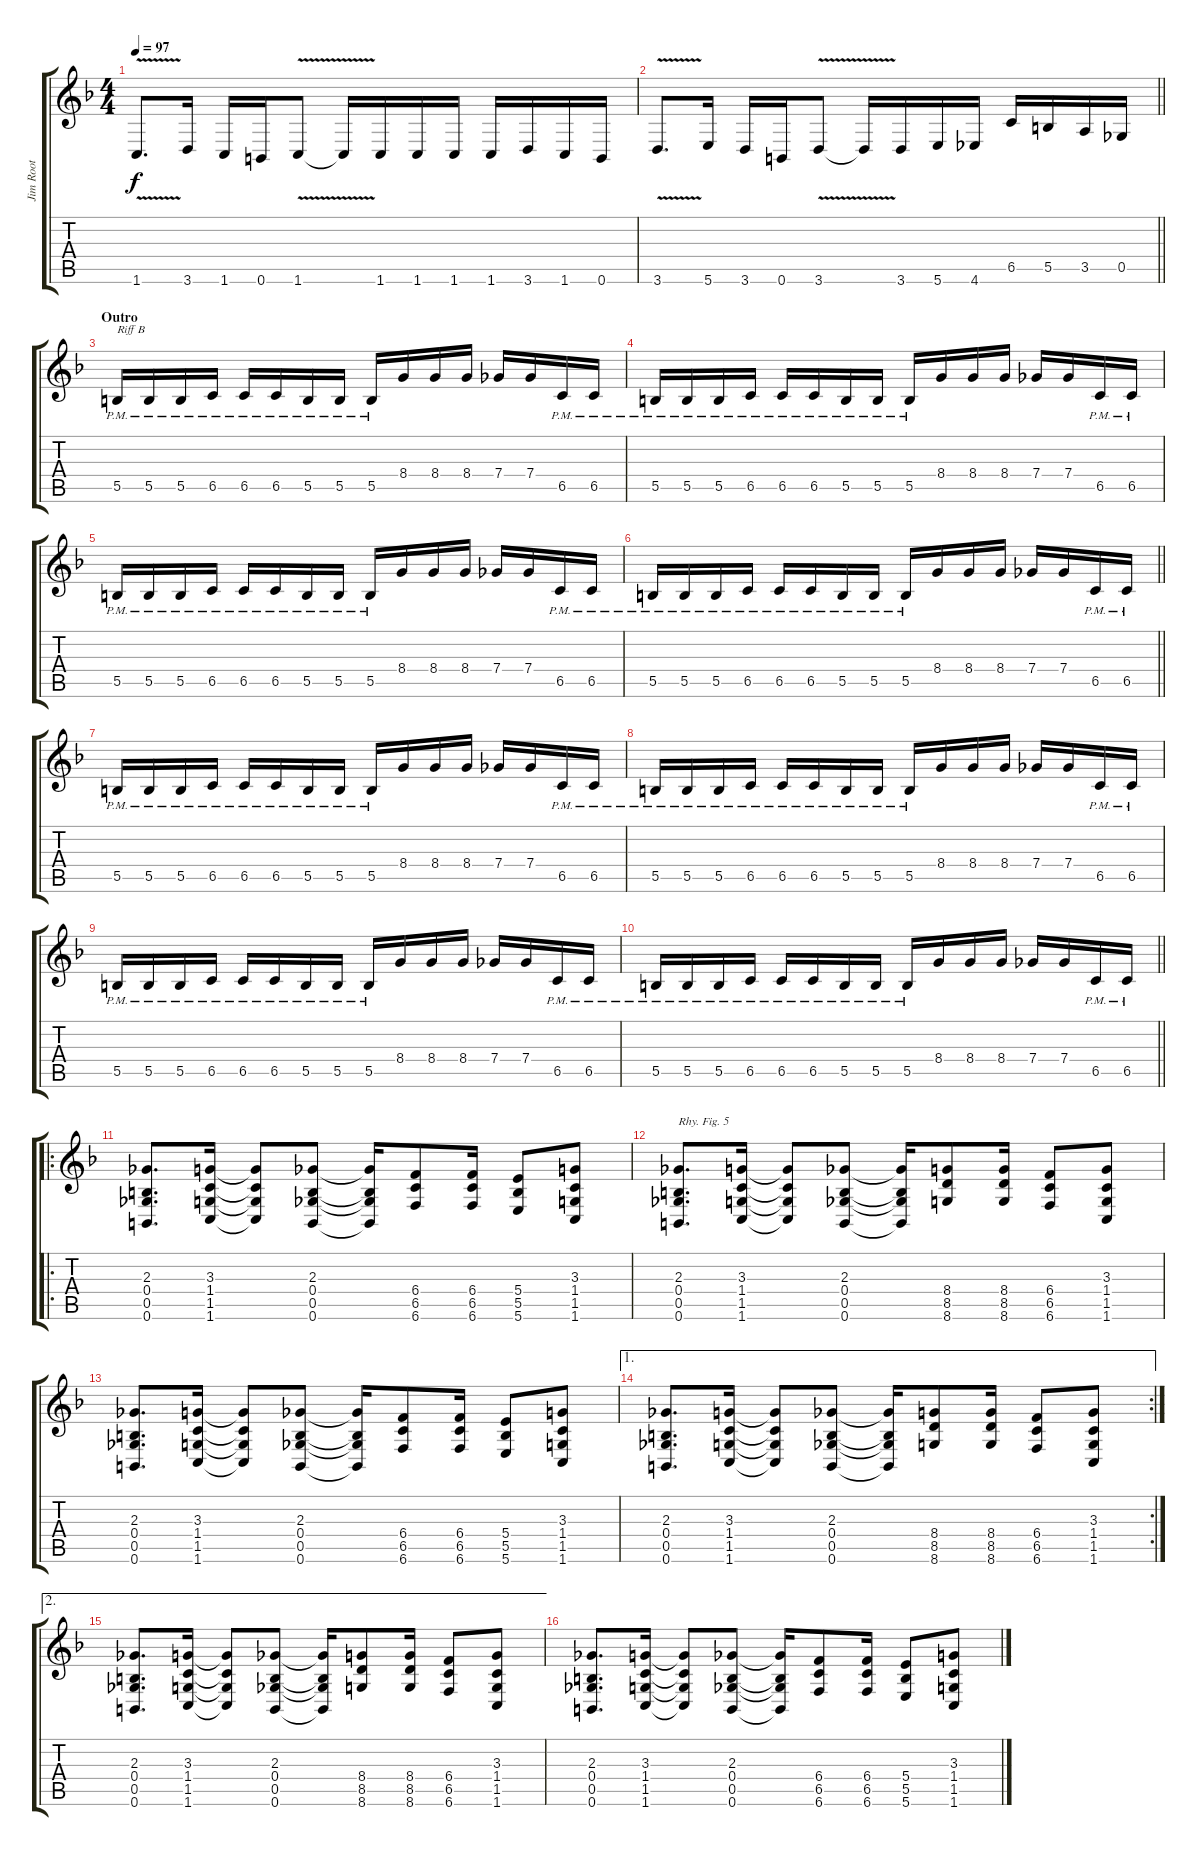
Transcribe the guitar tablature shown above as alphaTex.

\track ("Jim Root" "Jim Root") {instrument overdrivenguitar}
\staff {score tabs}
\tuning (Db4 Ab3 E3 B2 Gb2 B1) {hide}
\ts (4 4)
\tempo 97
\clef g2
\ks dminor
1.6{v}.8{d dy f} 3.6.16 1.6.16 0.6.16 1.6{v}.8 1.6{t}.16 1.6.16 1.6.16 1.6.16 1.6.16 3.6.16 1.6.16 0.6.16 |
\barLineRight lightlight
3.6{v}.8{d} 5.6.16 3.6.16 0.6.16 3.6{v}.8 3.6{t}.16 3.6.16 5.6.16 4.6.16 6.5.16 5.5.16 3.5.16 0.5.16 |
\section ("" "Outro")
5.5{pm}.16{txt "Riff B"} 5.5{pm}.16 5.5{pm}.16 6.5{pm}.16 6.5{pm}.16 6.5{pm}.16 5.5{pm}.16 5.5{pm}.16 5.5{pm}.16 8.4.16 8.4.16 8.4.16 7.4.16 7.4.16 6.5{pm}.16 6.5{pm}.16 |
5.5{pm}.16 5.5{pm}.16 5.5{pm}.16 6.5{pm}.16 6.5{pm}.16 6.5{pm}.16 5.5{pm}.16 5.5{pm}.16 5.5{pm}.16 8.4.16 8.4.16 8.4.16 7.4.16 7.4.16 6.5{pm}.16 6.5{pm}.16 |
5.5{pm}.16 5.5{pm}.16 5.5{pm}.16 6.5{pm}.16 6.5{pm}.16 6.5{pm}.16 5.5{pm}.16 5.5{pm}.16 5.5{pm}.16 8.4.16 8.4.16 8.4.16 7.4.16 7.4.16 6.5{pm}.16 6.5{pm}.16 |
\barLineRight lightlight
5.5{pm}.16 5.5{pm}.16 5.5{pm}.16 6.5{pm}.16 6.5{pm}.16 6.5{pm}.16 5.5{pm}.16 5.5{pm}.16 5.5{pm}.16 8.4.16 8.4.16 8.4.16 7.4.16 7.4.16 6.5{pm}.16 6.5{pm}.16 |
5.5{pm}.16 5.5{pm}.16 5.5{pm}.16 6.5{pm}.16 6.5{pm}.16 6.5{pm}.16 5.5{pm}.16 5.5{pm}.16 5.5{pm}.16 8.4.16 8.4.16 8.4.16 7.4.16 7.4.16 6.5{pm}.16 6.5{pm}.16 |
5.5{pm}.16 5.5{pm}.16 5.5{pm}.16 6.5{pm}.16 6.5{pm}.16 6.5{pm}.16 5.5{pm}.16 5.5{pm}.16 5.5{pm}.16 8.4.16 8.4.16 8.4.16 7.4.16 7.4.16 6.5{pm}.16 6.5{pm}.16 |
5.5{pm}.16 5.5{pm}.16 5.5{pm}.16 6.5{pm}.16 6.5{pm}.16 6.5{pm}.16 5.5{pm}.16 5.5{pm}.16 5.5{pm}.16 8.4.16 8.4.16 8.4.16 7.4.16 7.4.16 6.5{pm}.16 6.5{pm}.16 |
\barLineRight lightlight
5.5{pm}.16 5.5{pm}.16 5.5{pm}.16 6.5{pm}.16 6.5{pm}.16 6.5{pm}.16 5.5{pm}.16 5.5{pm}.16 5.5{pm}.16 8.4.16 8.4.16 8.4.16 7.4.16 7.4.16 6.5{pm}.16 6.5{pm}.16 |
\ro
(2.3 0.4 0.5 0.6).8{d} (3.3 1.4 1.5 1.6).16 (3.3{t} 1.4{t} 1.5{t} 1.6{t}).8 (2.3 0.4 0.5 0.6).8 (2.3{t} 0.4{t} 0.5{t} 0.6{t}).16 (6.4 6.5 6.6).8 (6.4 6.5 6.6).16 (5.4 5.5 5.6).8 (3.3 1.4 1.5 1.6).8 |
(2.3 0.4 0.5 0.6).8{d txt "Rhy. Fig. 5"} (3.3 1.4 1.5 1.6).16 (3.3{t} 1.4{t} 1.5{t} 1.6{t}).8 (2.3 0.4 0.5 0.6).8 (2.3{t} 0.4{t} 0.5{t} 0.6{t}).16 (8.4 8.5 8.6).8 (8.4 8.5 8.6).16 (6.4 6.5 6.6).8 (3.3 1.4 1.5 1.6).8 |
(2.3 0.4 0.5 0.6).8{d} (3.3 1.4 1.5 1.6).16 (3.3{t} 1.4{t} 1.5{t} 1.6{t}).8 (2.3 0.4 0.5 0.6).8 (2.3{t} 0.4{t} 0.5{t} 0.6{t}).16 (6.4 6.5 6.6).8 (6.4 6.5 6.6).16 (5.4 5.5 5.6).8 (3.3 1.4 1.5 1.6).8 |
\ae 1
\rc 2
(2.3 0.4 0.5 0.6).8{d} (3.3 1.4 1.5 1.6).16 (3.3{t} 1.4{t} 1.5{t} 1.6{t}).8 (2.3 0.4 0.5 0.6).8 (2.3{t} 0.4{t} 0.5{t} 0.6{t}).16 (8.4 8.5 8.6).8 (8.4 8.5 8.6).16 (6.4 6.5 6.6).8 (3.3 1.4 1.5 1.6).8 |
\ae 2
(2.3 0.4 0.5 0.6).8{d} (3.3 1.4 1.5 1.6).16 (3.3{t} 1.4{t} 1.5{t} 1.6{t}).8 (2.3 0.4 0.5 0.6).8 (2.3{t} 0.4{t} 0.5{t} 0.6{t}).16 (8.4 8.5 8.6).8 (8.4 8.5 8.6).16 (6.4 6.5 6.6).8 (3.3 1.4 1.5 1.6).8 |
(2.3 0.4 0.5 0.6).8{d} (3.3 1.4 1.5 1.6).16 (3.3{t} 1.4{t} 1.5{t} 1.6{t}).8 (2.3 0.4 0.5 0.6).8 (2.3{t} 0.4{t} 0.5{t} 0.6{t}).16 (6.4 6.5 6.6).8 (6.4 6.5 6.6).16 (5.4 5.5 5.6).8 (3.3 1.4 1.5 1.6).8
